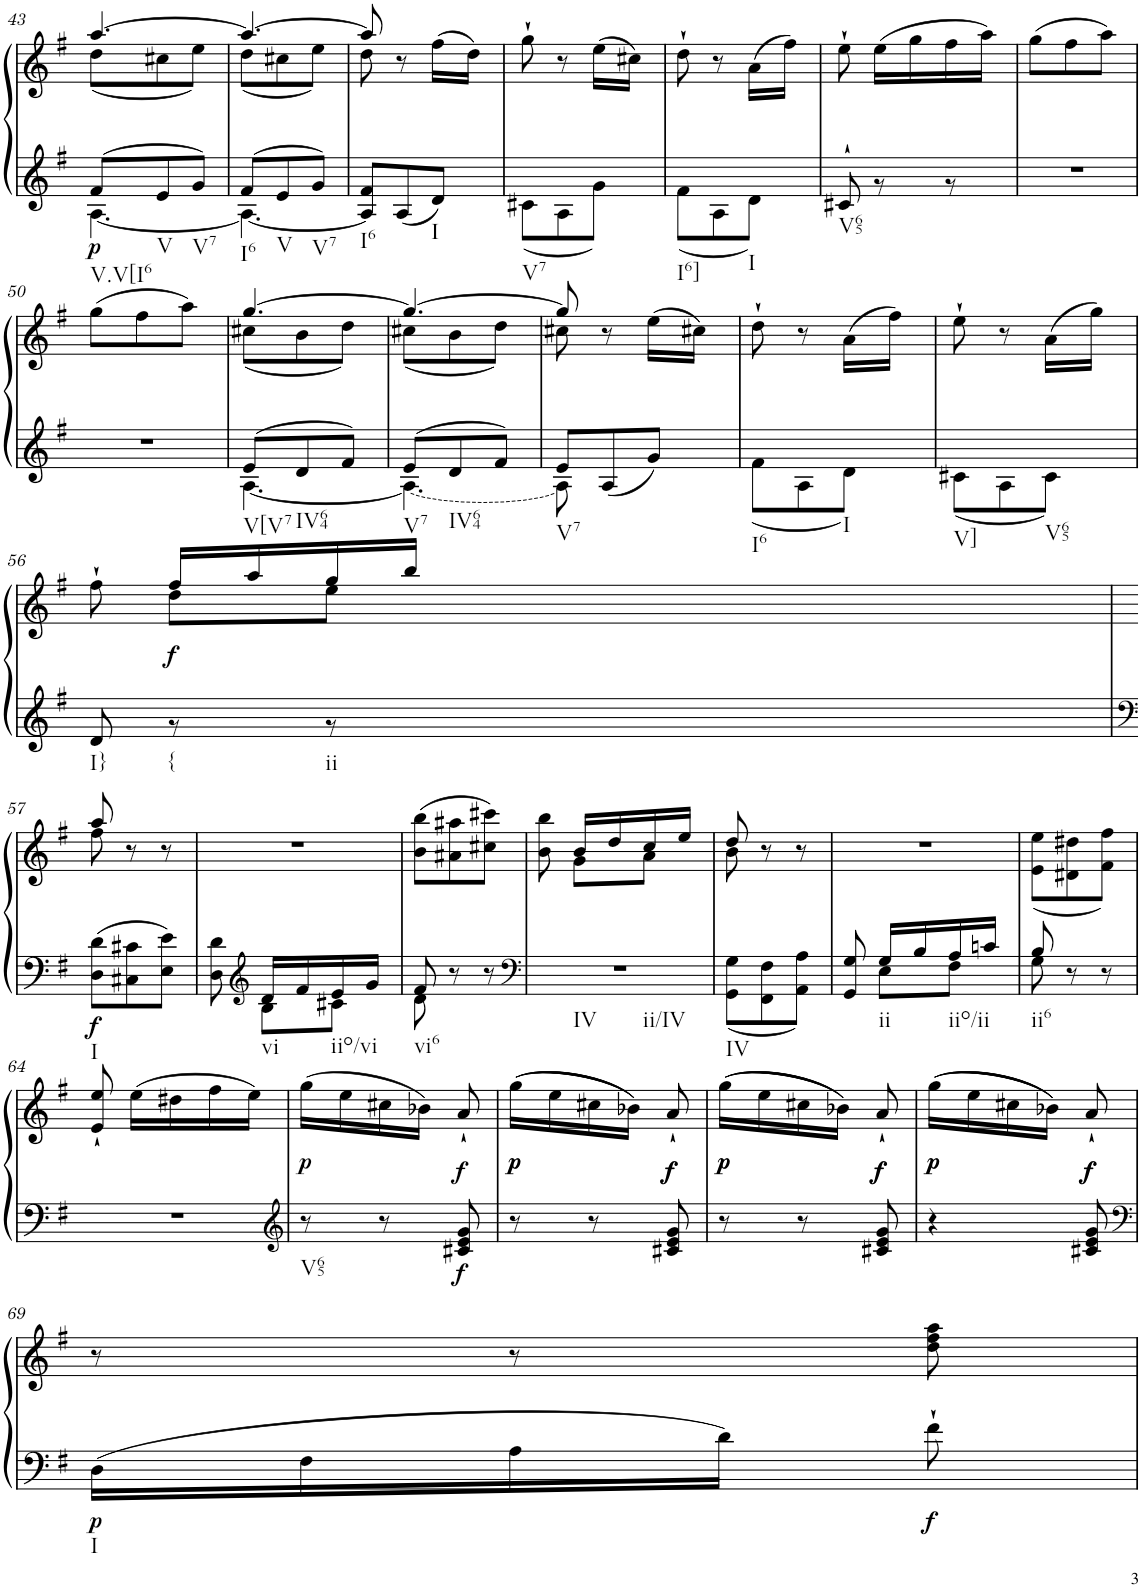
**kern	**kern	**dynam
*part1	*part1	*part1
*staff2	*staff1	*staff1/2
*I"Klavier linke Hand	*	*
!!LO:PB:g=z
*clefG2	*clefG2	*
*k[f#]	*k[f#]	*
*M3/8	*M3/8	*
=43	=43	=43
*^	*^	*
!LO:TX:b:t=V.V[I6	!	!	!	!
!	!	!	!	!LO:DY:b=2
8f#/L	[4.A\	[4.aa/	(8dd\L	p
!LO:TX:b:t=V	!	!	!	!
8e/	.	.	8cc#X\	.
!LO:TX:b:t=V7	!	!	!	!
8g/J	.	.	8ee\J)	.
=44	=44	=44	=44	=44
!LO:TX:b:t=I6	!	!	!	!
8f#/L	4.A\_	4.aa/_	(8dd\L	.
!LO:TX:b:t=V	!	!	!	!
8e/	.	.	8cc#X\	.
!LO:TX:b:t=V7	!	!	!	!
8g/J	.	.	8ee\J)	.
=45	=45	=45	=45	=45
!LO:TX:b:t=I6	!	!	!	!
8f#/L	8A/]	8aa/]	8dd\	.
8A/	4ryy	8r	4ryy	.
!LO:TX:b:t=I	!	!	!	!
8d/J	.	(>16ff#\LL	.	.
.	.	16dd\JJ)	.	.
*	*	*v	*v	*
=46	=46	=46	=46
!LO:TX:b:t=V7	!	!	!
4.ryy	8c#X\L	8gg`\	.
.	8A\	8r	.
.	8g\J	(16ee\LL	.
.	.	16cc#X\JJ)	.
=47	=47	=47	=47
!LO:TX:b:t=I6]	!	!	!
!LO:TX:b:t=I	!	!	!
4.ryy	8f#\L	8dd`\	.
.	8A\	8r	.
.	8d\J	(16a\LL	.
.	.	16ff#\JJ)	.
=48	=48	=48	=48
!LO:TX:b:t=V65	!	!	!
4.ryy	8c#X`/	8ee`\	.
.	8r	(16ee\LL	.
.	.	16gg\	.
.	8r	16ff#\	.
.	.	16aa\JJ)	.
*v	*v	*	*
=49	=49	=49
4.r	(8gg\L	.
.	8ff#\	.
.	8aa\J)	.
!!LO:LB:g=z
=50	=50	=50
4.r	(8gg\L	.
.	8ff#\	.
.	8aa\J)	.
=51	=51	=51
*^	*^	*
!LO:TX:b:t=V[V7	!	!	!	!
8e/L	[4.A\	[4.gg/	(8cc#X\L	.
!LO:TX:b:t=IV64	!	!	!	!
8d/	.	.	8b\	.
8f#/J	.	.	8dd\J)	.
=52	=52	=52	=52	=52
!LO:TX:b:t=V7	!	!	!	!
8e/L	4.A\_	4.gg/_	(8cc#X\L	.
!LO:TX:b:t=IV64	!	!	!	!
8d/	.	.	8b\	.
8f#/J	.	.	8dd\J)	.
=53	=53	=53	=53	=53
!LO:TX:b:t=V7	!	!	!	!
8e/L	8A\]	8gg/]	8cc#X\	.
8A/	4ryy	8r	4ryy	.
8g/J	.	(>16ee\LL	.	.
.	.	16cc#X\JJ)	.	.
*	*	*v	*v	*
=54	=54	=54	=54
!LO:TX:b:t=I6	!	!	!
!LO:TX:b:t=I	!	!	!
4.ryy	8f#\L	8dd`\	.
.	8A\	8r	.
.	8d\J	(16a\LL	.
.	.	16ff#\JJ)	.
=55	=55	=55	=55
!LO:TX:b:t=V]	!	!	!
!LO:TX:b:t=V65	!	!	!
4.ryy	8c#X\L	8ee`\	.
.	8A\	8r	.
.	8c#\J	(16a\LL	.
.	.	16gg\JJ)	.
!!LO:LB:g=z
=56	=56	=56	=56
*	*	*^	*
!LO:TX:b:t=I}	!	!	!	!
!LO:TX:b:t={	!	!	!	!
!LO:TX:b:t=ii	!	!	!	!
4.ryy	8d/	8ff#`\	8ryy	.
!	!	!	!	!LO:DY:b
.	8r	16ff#/LL	8dd\L	f
.	.	16aa/	.	.
.	8r	16gg/	8ee\J	.
.	.	16bb/JJ	.	.
2ryy	2ryy	2ryy	2ryy	.
*v	*v	*	*	*
*clefF4	*	*	*
!!LO:LB:g=z	!!
=57	=57	=57	=57
*^	*	*	*
!LO:TX:b:t=I	!	!	!	!
!	!	!	!	!LO:DY:b=2
*v	*v	*	*	*
8D\ 8d\L	8aa/	8ff#\	f
8C#X\ 8c#X\	8r	4ryy	.
8E\ 8e\J	8r	.	.
*	*v	*v	*
=58	=58	=58
*^	*	*
8D\ 8d\	8ryy	4.r	.
*clefG2	*	*	*
!LO:TX:b:t=vi	!	!	!
16d/LL	8B\L	.	.
16f#/	.	.	.
!LO:TX:b:t=iio/vi	!	!	!
16e/	8c#X\J	.	.
16g/JJ	.	.	.
=59	=59	=59	=59
!LO:TX:b:t=vi6	!	!	!
8f#/	8d\	(8b\ 8bb\L	.
8r	4ryy	8a#X\ 8aa#X\	.
8r	.	8cc#X\ 8ccc#X\J)	.
*v	*v	*	*
=60	=60	=60
*clefF4	*	*
*	*^	*
!LO:TX:b:t=IV	!	!	!
!LO:TX:b:t=ii/IV	!	!	!
4.r	8b\ 8bb\	8ryy	.
.	16b/LL	8g\L	.
.	16dd/	.	.
.	16cc/	8a\J	.
.	16ee/JJ	.	.
=61	=61	=61	=61
*^	*	*	*
!LO:TX:b:t=IV	!	!	!	!
4.ryy	8GG\ 8G\L	8dd/	8b\	.
.	8FF#\ 8F#\	8r	4ryy	.
.	8AA\ 8A\J	8r	.	.
*	*	*v	*v	*
=62	=62	=62	=62
8ryy	8GG/ 8G/	4.r	.
!LO:TX:b:t=ii	!	!	!
16G/LL	8E\L	.	.
16B/	.	.	.
!LO:TX:b:t=iio/ii	!	!	!
16A/	8F#\J	.	.
16cn/JJ	.	.	.
=63	=63	=63	=63
*	*	*^	*
!LO:TX:b:t=ii6	!	!	!	!
8B/	8G\	4.ryy	(<8e\ 8ee\L	.
8r	4ryy	.	8d#X\ 8dd#X\	.
8r	.	.	8f#\ 8ff#\J)	.
*v	*v	*	*	*
*	*v	*v	*
!!LO:LB:g=z
=64	=64	=64
4.r	8e/` 8ee/`	.
.	(16ee\LL	.
.	16dd#X\	.
.	16ff#\	.
.	16ee\JJ)	.
=65	=65	=65
*clefG2	*	*
!LO:TX:b:t=V65	!	!
!	!	!LO:DY:b
8r	(16gg\LL	p
.	16ee\	.
8r	16cc#X\	.
.	16b-X\JJ)	.
!	!	!LO:DY:b=2
!	!	!LO:DY:n=1:b
8c#X/ 8e/ 8g/	8a`/	f f
=66	=66	=66
!	!	!LO:DY:b
!	!	!LO:DY:n=1:b
8r	((16gg\LL	p p
.	16ee\	.
8r	16cc#X\	.
.	16b-X\JJ))	.
!	!	!LO:DY:n=2:b
!	!	!LO:DY:n=3:b
8c#X/ 8e/ 8g/	8a`/	f f
=67	=67	=67
!	!	!LO:DY:b
!	!	!LO:DY:n=1:b
8r	((16gg\LL	p p
.	16ee\	.
8r	16cc#X\	.
.	16b-X\JJ))	.
!	!	!LO:DY:n=2:b
!	!	!LO:DY:n=3:b
8c#X/ 8e/ 8g/	8a`/	f f
=68	=68	=68
!	!	!LO:DY:b
!	!	!LO:DY:n=1:b
4r	((16gg\LL	p p
.	16ee\	.
.	16cc#X\	.
.	16b-X\JJ))	.
!	!	!LO:DY:n=2:b
!	!	!LO:DY:n=3:b
8c#X/ 8e/ 8g/	8a`/	f f
!!LO:LB:g=z
=69	=69	=69
*clefF4	*	*
!LO:TX:b:t=I	!	!
!	!	!LO:DY:b=2
16D\LL	8r	p
16F#\	.	.
16A\	8r	.
16d\JJ	.	.
!	!	!LO:DY:b=2
8f#`\	8dd\ 8ff#\ 8aa\	f
=	=	=
*-	*-	*-
